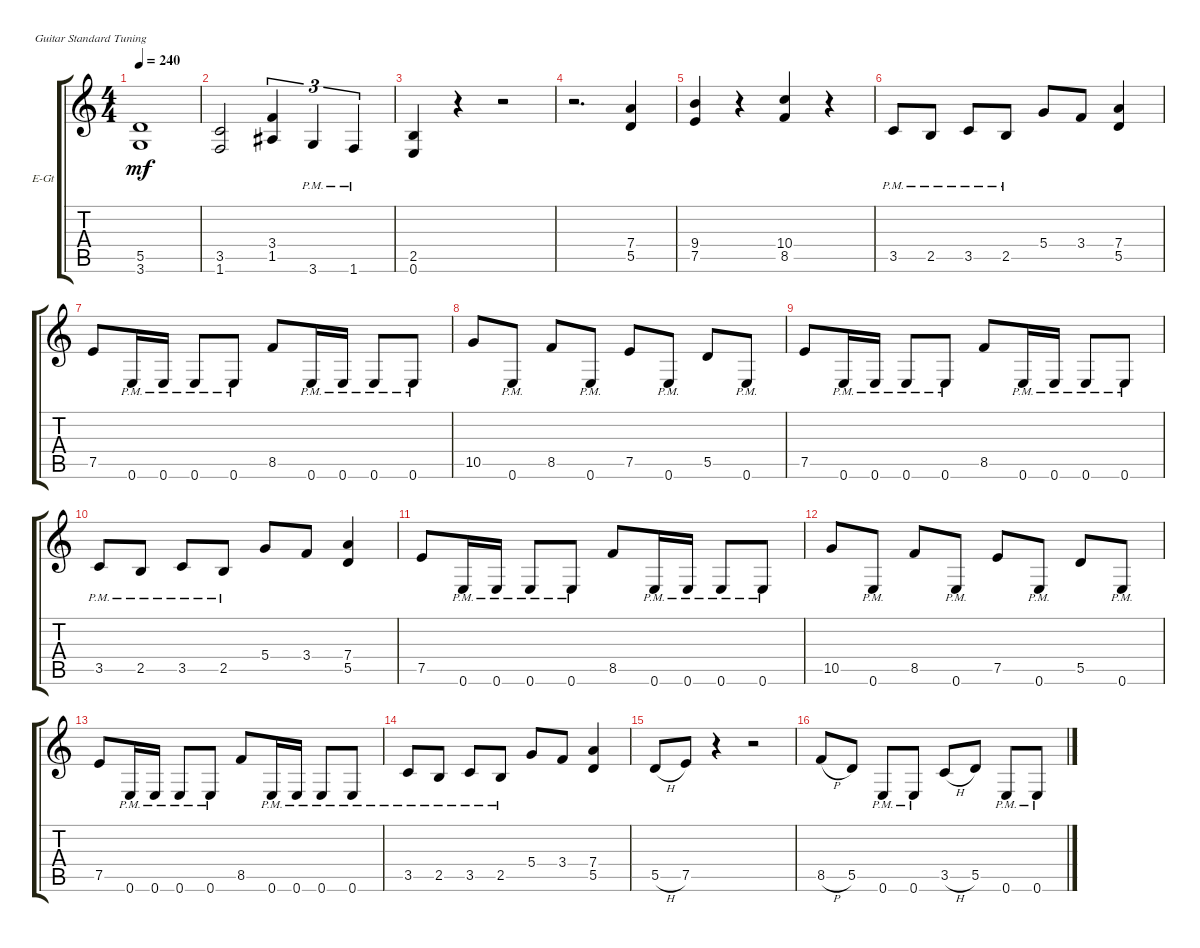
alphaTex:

\defaultSystemsLayout 4
\bracketExtendMode groupsimilarinstruments
\firstSystemTrackNameOrientation horizontal
\otherSystemsTrackNameOrientation horizontal
\track ("Electric Guitar" "E-Gt") {instrument electricguitarclean}
\staff {score tabs}
\tuning (E4 B3 G3 D3 A2 E2)
\ts (4 4)
\tempo 240
\clef g2
\ks c
(3.6 5.5).1{dy mf} |
(1.6 3.5).2 (1.5 3.4).4{tu (3 2)} 3.6{pm}.4{tu (3 2)} 1.6{pm}.4{tu (3 2)} |
(0.6 2.5).4 r.4 r.2 |
r.2{d} (5.5 7.4).4 |
(7.5 9.4).4 r.4 (8.5 10.4).4 r.4 |
3.5{pm}.8 2.5{pm}.8 3.5{pm}.8 2.5{pm}.8 5.4.8 3.4.8 (5.5 7.4).4 |
7.5.8 0.6{pm}.16 0.6{pm}.16 0.6{pm}.8 0.6{pm}.8 8.5.8 0.6{pm}.16 0.6{pm}.16 0.6{pm}.8 0.6{pm}.8 |
10.5.8 0.6{pm}.8 8.5.8 0.6{pm}.8 7.5.8 0.6{pm}.8 5.5.8 0.6{pm}.8 |
7.5.8 0.6{pm}.16 0.6{pm}.16 0.6{pm}.8 0.6{pm}.8 8.5.8 0.6{pm}.16 0.6{pm}.16 0.6{pm}.8 0.6{pm}.8 |
3.5{pm}.8 2.5{pm}.8 3.5{pm}.8 2.5{pm}.8 5.4.8 3.4.8 (5.5 7.4).4 |
7.5.8 0.6{pm}.16 0.6{pm}.16 0.6{pm}.8 0.6{pm}.8 8.5.8 0.6{pm}.16 0.6{pm}.16 0.6{pm}.8 0.6{pm}.8 |
10.5.8 0.6{pm}.8 8.5.8 0.6{pm}.8 7.5.8 0.6{pm}.8 5.5.8 0.6{pm}.8 |
7.5.8 0.6{pm}.16 0.6{pm}.16 0.6{pm}.8 0.6{pm}.8 8.5.8 0.6{pm}.16 0.6{pm}.16 0.6{pm}.8 0.6{pm}.8 |
3.5{pm}.8 2.5{pm}.8 3.5{pm}.8 2.5{pm}.8 5.4.8 3.4.8 (5.5 7.4).4 |
5.5{h}.8 7.5.8 r.4 r.2 |
8.5{h}.8 5.5.8 0.6{pm}.8 0.6{pm}.8 3.5{h}.8 5.5.8 0.6{pm}.8 0.6{pm}.8
